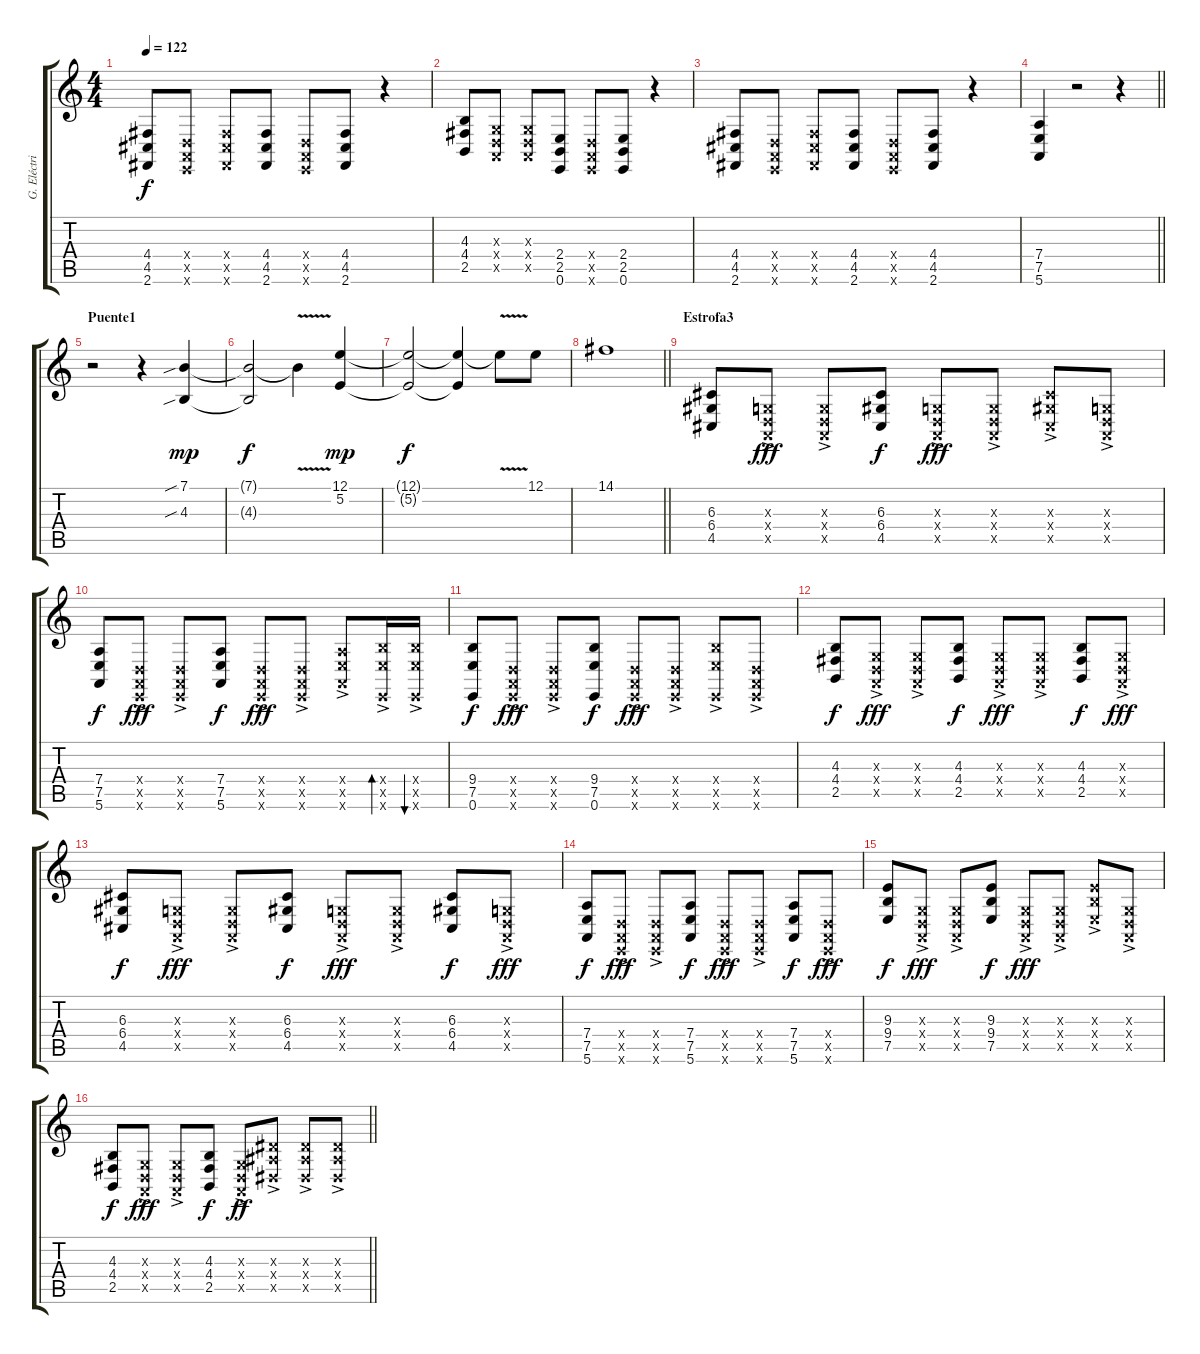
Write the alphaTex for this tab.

\track ("G. Eléctrica" "G. Eléctri") {instrument pad8sweep}
\staff {score tabs}
\tuning (E4 B3 G3 D3 A2 E2) {hide}
\ts (4 4)
\tempo 122
\clef g2
\ks c
(4.4 4.5 2.6).8{dy f} (0.4{x} 0.5{x} 0.6{x}).8 (4.4{x} 4.5{x} 2.6{x}).8 (4.4 4.5 2.6).8 (0.4{x} 0.5{x} 0.6{x}).8 (4.4 4.5 2.6).8 r.4 |
(4.3 4.4 2.5).8 (0.3{x} 0.4{x} 0.5{x}).8 (0.3{x} 0.4{x} 0.5{x}).8 (2.4 2.5 0.6).8 (0.4{x} 0.5{x} 0.6{x}).8 (2.4 2.5 0.6).8 r.4 |
(4.4 4.5 2.6).8 (0.4{x} 0.5{x} 0.6{x}).8 (4.4{x} 4.5{x} 2.6{x}).8 (4.4 4.5 2.6).8 (0.4{x} 0.5{x} 0.6{x}).8 (4.4 4.5 2.6).8 r.4 |
\barLineRight lightlight
(7.4 7.5 5.6).4 r.2 r.4 |
\section ("" "Puente1")
r.2{volume 11 instrument pad8sweep} r.4 (7.1{sib} 4.3{sib}).4{dy mp} |
(7.1{t} 4.3{t}).2{dy f} 7.1{v t}.4 (12.1 5.2).4{dy mp} |
(12.1{t} 5.2{t}).2{dy f} (12.1{t} 5.2{t}).4 12.1{v t}.8 12.1.8 |
\barLineRight lightlight
14.1.1 |
\section ("" "Estrofa3")
(6.3 6.4 4.5).8{volume 1 instrument overdrivenguitar} (0.3{ac x} 0.4{ac x} 0.5{ac x}).8{dy fff} (0.3{ac x} 0.4{ac x} 0.5{ac x}).8 (6.3 6.4 4.5).8{dy f} (0.3{ac x} 0.4{ac x} 0.5{ac x}).8{dy fff} (0.3{ac x} 0.4{ac x} 0.5{ac x}).8 (6.3{ac x} 6.4{ac x} 4.5{ac x}).8 (0.3{ac x} 0.4{ac x} 0.5{ac x}).8 |
(7.4 7.5 5.6).8{dy f volume 3} (0.4{ac x} 0.5{ac x} 0.6{ac x}).8{dy fff} (0.4{ac x} 0.5{ac x} 0.6{ac x}).8 (7.4 7.5 5.6).8{dy f} (0.4{ac x} 0.5{ac x} 0.6{ac x}).8{dy fff} (0.4{ac x} 0.5{ac x} 0.6{ac x}).8 (7.4{ac x} 7.5{ac x} 5.6{ac x}).8 (9.4{ac x} 7.5{ac x} 0.6{ac x}).16{bd 60 volume 4} (9.4{ac x} 7.5{ac x} 0.6{ac x}).16{bu 60} |
(9.4 7.5 0.6).8{dy f} (0.4{ac x} 0.5{ac x} 0.6{ac x}).8{dy fff} (0.4{ac x} 0.5{ac x} 0.6{ac x}).8 (9.4 7.5 0.6).8{dy f} (0.4{ac x} 0.5{ac x} 0.6{ac x}).8{dy fff} (0.4{ac x} 0.5{ac x} 0.6{ac x}).8 (9.4{ac x} 7.5{ac x} 0.6{ac x}).8 (0.4{ac x} 0.5{ac x} 0.6{ac x}).8 |
(4.3 4.4 2.5).8{dy f} (0.3{ac x} 0.4{ac x} 0.5{ac x}).8{dy fff} (0.3{ac x} 0.4{ac x} 0.5{ac x}).8 (4.3 4.4 2.5).8{dy f} (0.3{ac x} 0.4{ac x} 0.5{ac x}).8{dy fff} (0.3{ac x} 0.4{ac x} 0.5{ac x}).8 (4.3 4.4 2.5).8{dy f} (0.3{ac x} 0.4{ac x} 0.5{ac x}).8{dy fff} |
(6.3 6.4 4.5).8{dy f} (0.3{ac x} 0.4{ac x} 0.5{ac x}).8{dy fff} (0.3{ac x} 0.4{ac x} 0.5{ac x}).8 (6.3 6.4 4.5).8{dy f} (0.3{ac x} 0.4{ac x} 0.5{ac x}).8{dy fff} (0.3{ac x} 0.4{ac x} 0.5{ac x}).8 (6.3 6.4 4.5).8{dy f} (0.3{ac x} 0.4{ac x} 0.5{ac x}).8{dy fff} |
(7.4 7.5 5.6).8{dy f} (0.4{ac x} 0.5{ac x} 0.6{ac x}).8{dy fff} (0.4{ac x} 0.5{ac x} 0.6{ac x}).8 (7.4 7.5 5.6).8{dy f} (0.4{ac x} 0.5{ac x} 0.6{ac x}).8{dy fff} (0.4{ac x} 0.5{ac x} 0.6{ac x}).8 (7.4 7.5 5.6).8{dy f} (0.4{ac x} 0.5{ac x} 0.6{ac x}).8{dy fff} |
(9.3 9.4 7.5).8{dy f volume 5} (0.3{ac x} 0.4{ac x} 0.5{ac x}).8{dy fff} (0.3{ac x} 0.4{ac x} 0.5{ac x}).8 (9.3 9.4 7.5).8{dy f} (0.3{ac x} 0.4{ac x} 0.5{ac x}).8{dy fff} (0.3{ac x} 0.4{ac x} 0.5{ac x}).8 (9.3{ac x} 9.4{ac x} 7.5{ac x}).8 (0.3{ac x} 0.4{ac x} 0.5{ac x}).8 |
\barLineRight lightlight
(4.3 4.4 2.5).8{dy f} (0.3{ac x} 0.4{ac x} 0.5{ac x}).8{dy fff} (0.3{ac x} 0.4{ac x} 0.5{ac x}).8 (4.3 4.4 2.5).8{dy f} (0.3{ac x} 0.4{ac x} 0.5{ac x}).8{dy ff} (8.3{ac x} 8.4{ac x} 6.5{ac x}).8{volume 8} (8.3{ac x} 8.4{ac x} 6.5{ac x}).8 (8.3{ac x} 8.4{ac x} 6.5{ac x}).8
